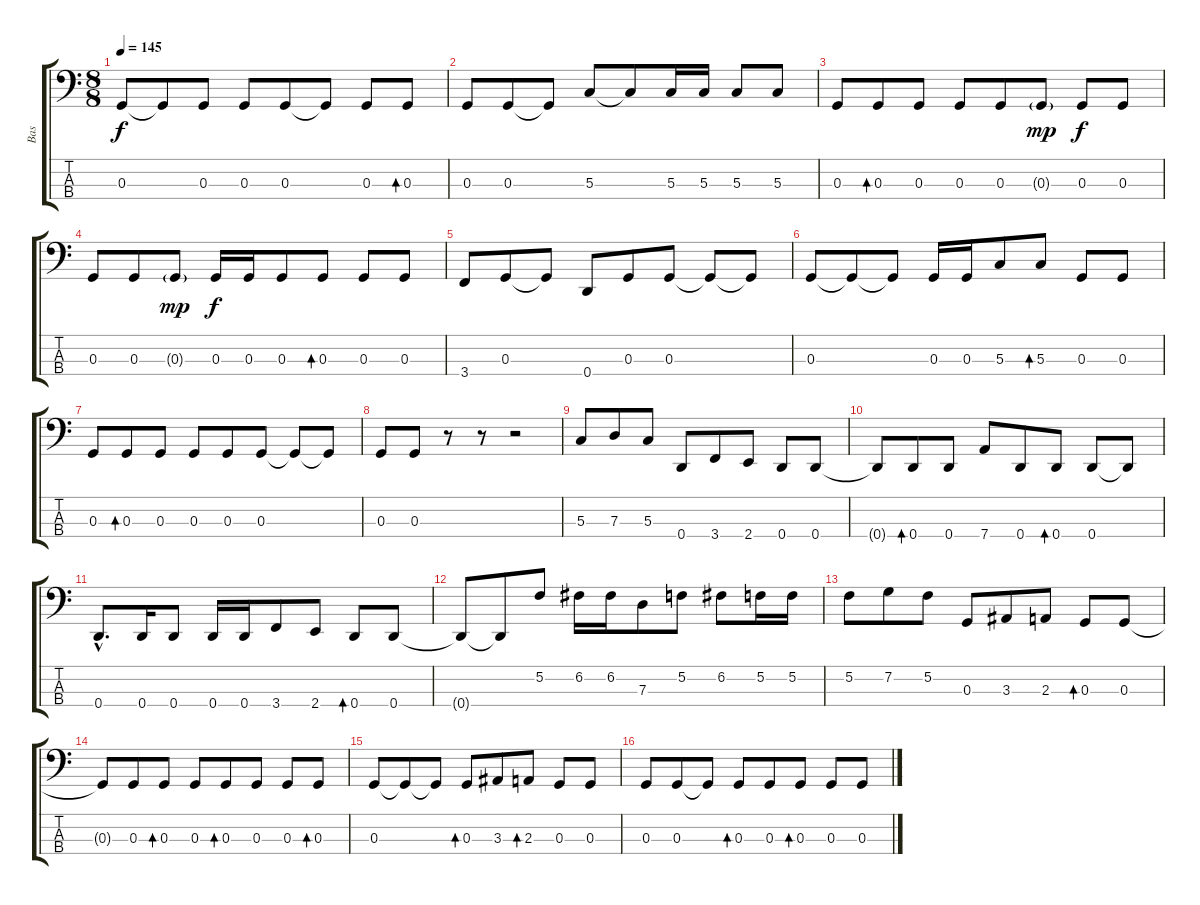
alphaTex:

\track ("Bas" "Bas") {instrument electricbasspick}
\staff {score tabs}
\tuning (F2 C2 G1 D1) {hide}
\ts (8 8)
\tempo 145
\clef f4
\ks c
0.3.8{dy f} 0.3{t}.8 0.3.8 0.3.8 0.3.8 0.3{t}.8 0.3.8 0.3.8{bd 240} |
0.3.8 0.3.8 0.3{t}.8 5.3.8 5.3{t}.8 5.3.16 5.3.16 5.3.8 5.3.8 |
0.3.8 0.3.8{bd 240} 0.3.8 0.3.8 0.3.8 0.3{g}.8{dy mp} 0.3.8{dy f} 0.3.8 |
0.3.8 0.3.8 0.3{g}.8{dy mp} 0.3.16{dy f} 0.3.16 0.3.8 0.3.8{bd 240} 0.3.8 0.3.8 |
3.4.8 0.3.8 0.3{t}.8 0.4.8 0.3.8 0.3.8 0.3{t}.8 0.3{t}.8 |
0.3.8 0.3{t}.8 0.3{t}.8 0.3.16 0.3.16 5.3.8 5.3.8{bd 240} 0.3.8 0.3.8 |
0.3.8 0.3.8{bd 240} 0.3.8 0.3.8 0.3.8 0.3.8 0.3{t}.8 0.3{t}.8 |
0.3.8 0.3.8 r.8 r.8 r.2 |
5.3.8 7.3.8 5.3.8 0.4.8 3.4.8 2.4.8 0.4.8 0.4.8 |
0.4{t}.8 0.4.8{bd 240} 0.4.8 7.4.8 0.4.8 0.4.8{bd 240} 0.4.8 0.4{t}.8 |
0.4{hac}.8{d} 0.4.16 0.4.8 0.4.16 0.4.16 3.4.8 2.4.8 0.4.8{bd 240} 0.4.8 |
0.4{t}.8 0.4{t}.8 5.2.8 6.2.16 6.2.16 7.3.8 5.2.8 6.2.8 5.2.16 5.2.16 |
5.2.8 7.2.8 5.2.8 0.3.8 3.3.8 2.3.8 0.3.8{bd 240} 0.3.8 |
0.3{t}.8 0.3.8 0.3.8{bd 240} 0.3.8 0.3.8{bd 240} 0.3.8 0.3.8 0.3.8{bd 240} |
0.3.8 0.3{t}.8 0.3{t}.8 0.3.8{bd 240} 3.3.8 2.3.8{bd 240} 0.3.8 0.3.8 |
0.3.8 0.3.8 0.3{t}.8 0.3.8{bd 240} 0.3.8 0.3.8{bd 240} 0.3.8 0.3.8
